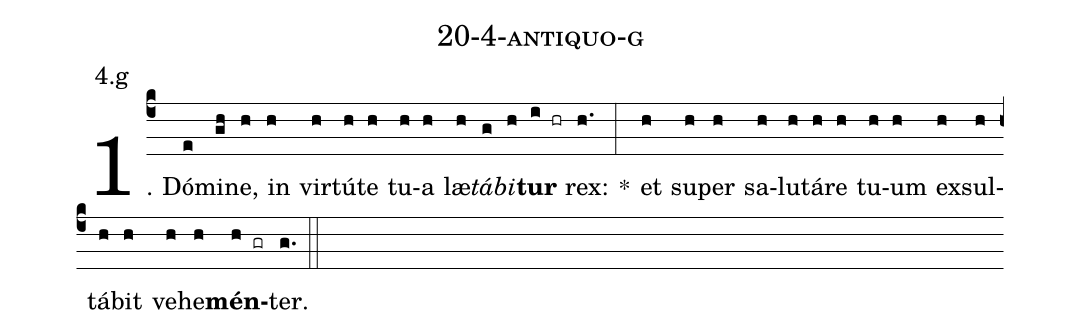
name: 20-4-antiquo-g;
annotation: 4.g;
%%
(c4)1. Dó(e)mi(gh)ne,(h) in(h) vir(h)tú(h)te(h) tu(h)a(h) læ(h)<i>tá</i>(g)<i>bi</i>(h)<b>tur</b>(i hr) rex:(h.) *(:) et(h) su(h)per(h) sa(h)lu(h)tá(h)re(h) tu(h)um(h) ex(h)sul(h)tá(h)bit(h) ve(h)he(h)<b>mén</b>(h gr)ter.(g.) (::)
